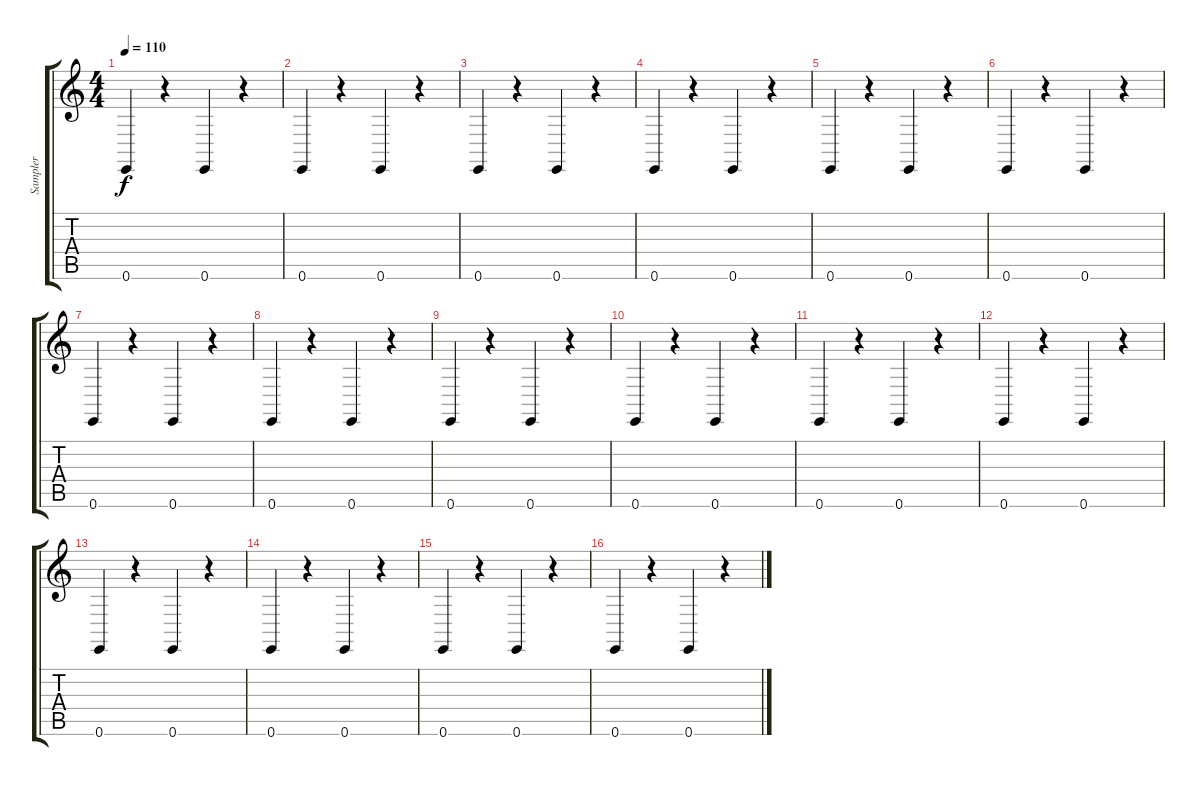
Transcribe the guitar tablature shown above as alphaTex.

\track ("Sampler" "Sampler") {instrument synthdrum}
\staff {score tabs}
\tuning (E4 B3 G3 D3 A2 E2) {hide}
\ts (4 4)
\tempo 110
\clef g2
\ks c
0.6.4{dy f} r.4 0.6.4 r.4 |
0.6.4 r.4 0.6.4 r.4 |
0.6.4 r.4 0.6.4 r.4 |
0.6.4 r.4 0.6.4 r.4 |
0.6.4 r.4 0.6.4 r.4 |
0.6.4 r.4 0.6.4 r.4 |
0.6.4 r.4 0.6.4 r.4 |
0.6.4 r.4 0.6.4 r.4 |
0.6.4 r.4 0.6.4 r.4 |
0.6.4 r.4 0.6.4 r.4 |
0.6.4 r.4 0.6.4 r.4 |
0.6.4 r.4 0.6.4 r.4 |
0.6.4 r.4 0.6.4 r.4 |
0.6.4 r.4 0.6.4 r.4 |
0.6.4 r.4 0.6.4 r.4 |
0.6.4 r.4 0.6.4 r.4
